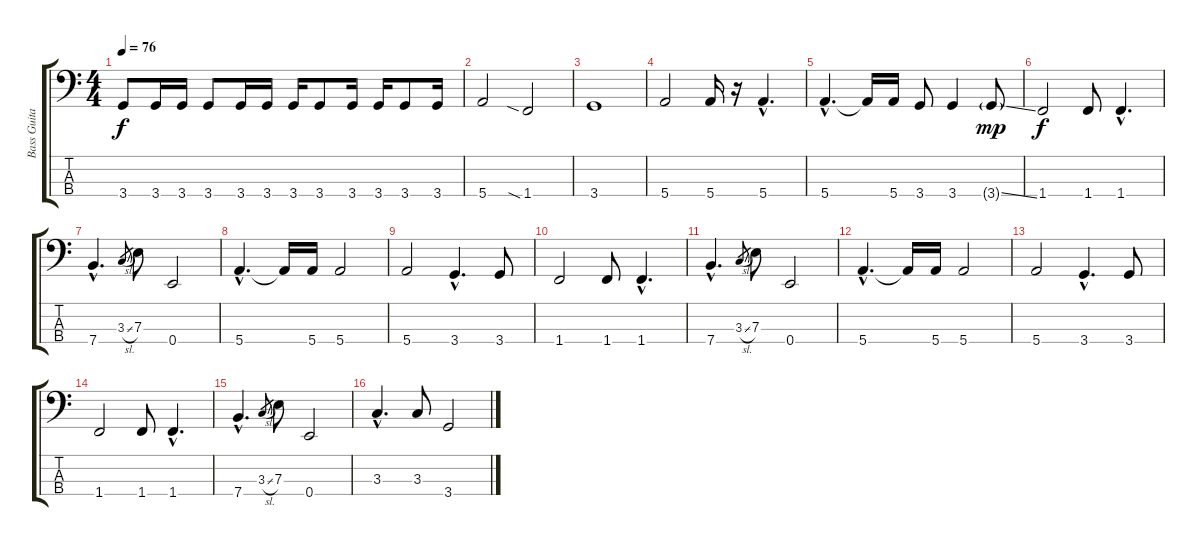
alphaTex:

\track ("Bass Guitar" "Bass Guita") {instrument electricbassfinger}
\staff {score tabs}
\tuning (G2 D2 A1 E1) {hide}
\ts (4 4)
\tempo 76
\clef f4
\ks c
3.4.8{dy f} 3.4.16 3.4.16 3.4.8 3.4.16 3.4.16 3.4.16 3.4.8 3.4.16 3.4.16 3.4.8 3.4.16 |
5.4.2 1.4{sia}.2 |
3.4.1 |
5.4.2 5.4.16 r.16 5.4{hac}.4{d} |
5.4{hac}.4{d} 5.4{t}.16 5.4.16 3.4.8 3.4.4 3.4{ss g}.8{dy mp} |
1.4.2{dy f} 1.4.8 1.4{hac}.4{d} |
7.4{hac}.4{d} 3.3{sl}.8{gr} 7.3.8 0.4.2 |
5.4{hac}.4{d} 5.4{t}.16 5.4.16 5.4.2 |
5.4.2 3.4{hac}.4{d} 3.4.8 |
1.4.2 1.4.8 1.4{hac}.4{d} |
7.4{hac}.4{d} 3.3{sl}.8{gr} 7.3.8 0.4.2 |
5.4{hac}.4{d} 5.4{t}.16 5.4.16 5.4.2 |
5.4.2 3.4{hac}.4{d} 3.4.8 |
1.4.2 1.4.8 1.4{hac}.4{d} |
7.4{hac}.4{d} 3.3{sl}.8{gr} 7.3.8 0.4.2 |
3.3{hac}.4{d} 3.3.8 3.4.2
